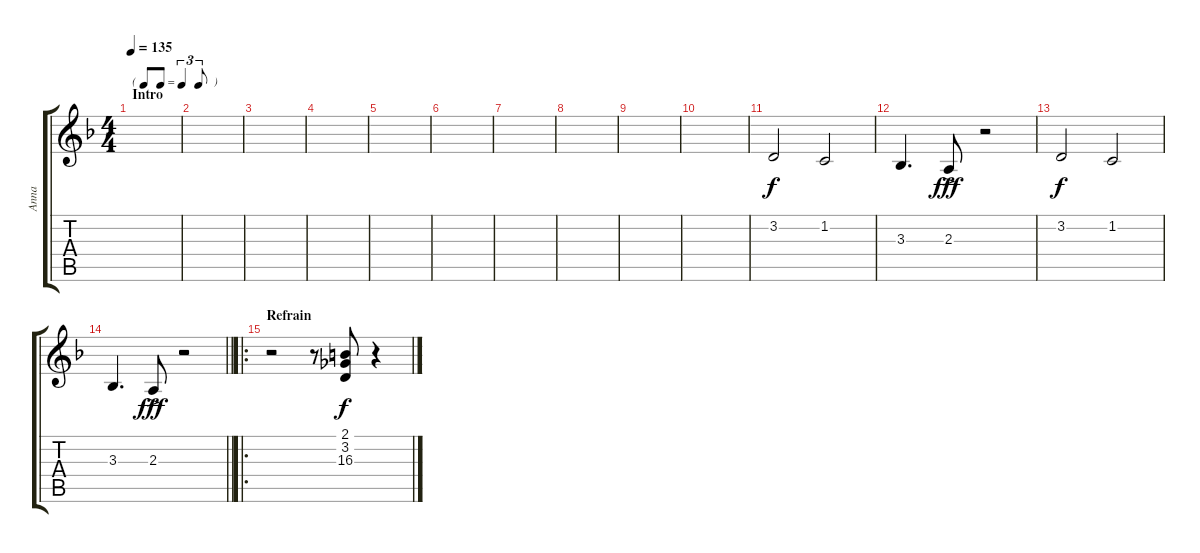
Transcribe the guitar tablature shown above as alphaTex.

\track ("Anna" "Anna") {instrument altosax}
\staff {score tabs}
\tuning (E4 B3 G3 D3 A2 E2) {hide}
\ts (4 4)
\tf triplet8th
\section ("" "Intro")
\tempo 135
\clef g2
\ks f
|
|
|
|
|
|
|
|
|
|
3.2.2 1.2.2 |
3.3.4{d} 2.3{ac}.8{dy fff} r.2 |
3.2.2{dy f} 1.2.2 |
\barLineRight lightlight
3.3.4{d} 2.3{ac}.8{dy fff} r.2 |
\ro
\section ("" "Refrain")
r.2 r.8 (2.1 3.2 16.3).8{dy f} r.4
